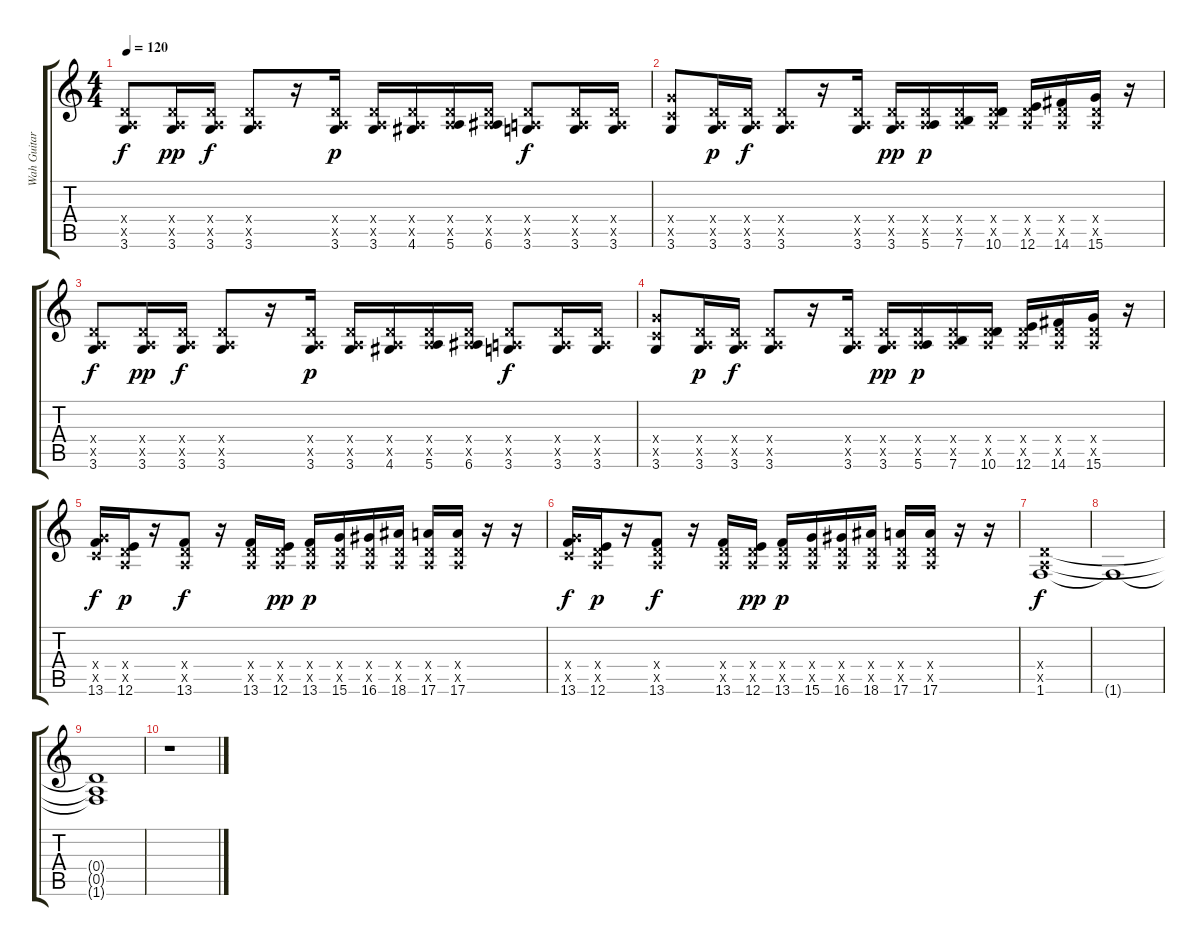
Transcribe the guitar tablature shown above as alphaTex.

\track ("Wah Guitar" "Wah Guitar") {instrument electricguitarmuted}
\staff {score tabs}
\tuning (E4 B3 G3 D3 A2 E2) {hide}
\ts (4 4)
\tempo 120
\clef g2
\ks c
(0.4{x} 0.5{x} 3.6).8{dy f} (0.4{x} 0.5{x} 3.6).16{dy pp} (0.4{x} 0.5{x} 3.6).16{dy f} (0.4{x} 0.5{x} 3.6).8 r.16 (0.4{x} 0.5{x} 3.6).16{dy p} (0.4{x} 0.5{x} 3.6).16 (0.4{x} 0.5{x} 4.6).16 (0.4{x} 0.5{x} 5.6).16 (0.4{x} 0.5{x} 6.6).16 (0.4{x} 0.5{x} 3.6).8{dy f} (0.4{x} 0.5{x} 3.6).16 (0.4{x} 0.5{x} 3.6).16 |
(5.4{x} 3.5{x} 3.6).8 (0.4{x} 0.5{x} 3.6).16{dy p} (0.4{x} 0.5{x} 3.6).16{dy f} (0.4{x} 0.5{x} 3.6).8 r.16 (0.4{x} 0.5{x} 3.6).16 (0.4{x} 0.5{x} 3.6).16{dy pp} (0.4{x} 0.5{x} 5.6).16{dy p} (0.4{x} 0.5{x} 7.6).16 (0.4{x} 0.5{x} 10.6).16 (0.4{x} 0.5{x} 12.6).16 (0.4{x} 0.5{x} 14.6).16 (0.4{x} 0.5{x} 15.6).16 r.16 |
(0.4{x} 0.5{x} 3.6).8{dy f} (0.4{x} 0.5{x} 3.6).16{dy pp} (0.4{x} 0.5{x} 3.6).16{dy f} (0.4{x} 0.5{x} 3.6).8 r.16 (0.4{x} 0.5{x} 3.6).16{dy p} (0.4{x} 0.5{x} 3.6).16 (0.4{x} 0.5{x} 4.6).16 (0.4{x} 0.5{x} 5.6).16 (0.4{x} 0.5{x} 6.6).16 (0.4{x} 0.5{x} 3.6).8{dy f} (0.4{x} 0.5{x} 3.6).16 (0.4{x} 0.5{x} 3.6).16 |
(5.4{x} 3.5{x} 3.6).8 (0.4{x} 0.5{x} 3.6).16{dy p} (0.4{x} 0.5{x} 3.6).16{dy f} (0.4{x} 0.5{x} 3.6).8 r.16 (0.4{x} 0.5{x} 3.6).16 (0.4{x} 0.5{x} 3.6).16{dy pp} (0.4{x} 0.5{x} 5.6).16{dy p} (0.4{x} 0.5{x} 7.6).16 (0.4{x} 0.5{x} 10.6).16 (0.4{x} 0.5{x} 12.6).16 (0.4{x} 0.5{x} 14.6).16 (0.4{x} 0.5{x} 15.6).16 r.16 |
(5.4{x} 3.5{x} 13.6).16{dy f} (0.4{x} 0.5{x} 12.6).16{dy p} r.16 (0.4{x} 0.5{x} 13.6).8{dy f} r.16 (0.4{x} 0.5{x} 13.6).16 (0.4{x} 0.5{x} 12.6).16{dy pp} (0.4{x} 0.5{x} 13.6).16{dy p} (0.4{x} 0.5{x} 15.6).16 (0.4{x} 0.5{x} 16.6).16 (0.4{x} 0.5{x} 18.6).16 (0.4{x} 0.5{x} 17.6).16 (0.4{x} 0.5{x} 17.6).16 r.16 r.16 |
(5.4{x} 3.5{x} 13.6).16{dy f} (0.4{x} 0.5{x} 12.6).16{dy p} r.16 (0.4{x} 0.5{x} 13.6).8{dy f} r.16 (0.4{x} 0.5{x} 13.6).16 (0.4{x} 0.5{x} 12.6).16{dy pp} (0.4{x} 0.5{x} 13.6).16{dy p} (0.4{x} 0.5{x} 15.6).16 (0.4{x} 0.5{x} 16.6).16 (0.4{x} 0.5{x} 18.6).16 (0.4{x} 0.5{x} 17.6).16 (0.4{x} 0.5{x} 17.6).16 r.16 r.16 |
(0.4{x} 0.5{x} 1.6).1{dy f} |
1.6{t}.1 |
(0.4{t} 0.5{t} 1.6{t}).1 |
r.1
